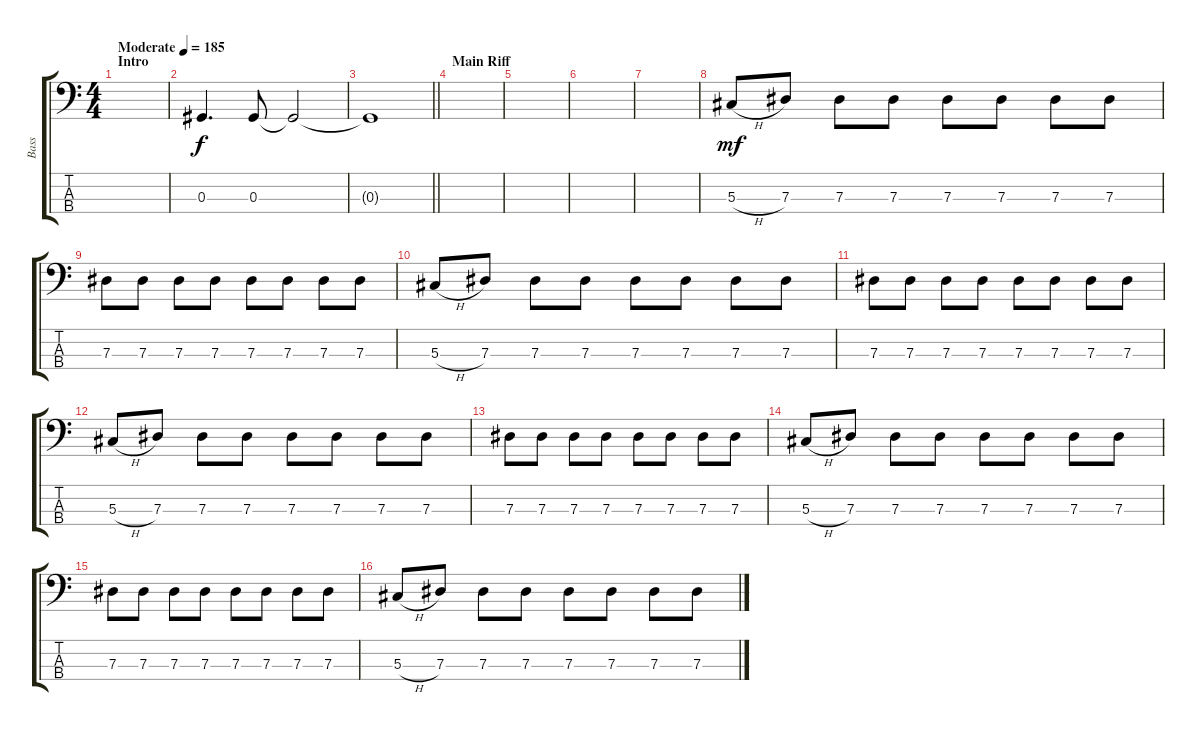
\track ("Bass" "Bass") {instrument electricbassfinger}
\staff {score tabs}
\tuning (Gb2 Db2 Ab1 Eb1) {hide}
\ts (4 4)
\section ("" "Intro")
\tempo (185 "Moderate")
\clef f4
\ks c
|
0.3.4{d} 0.3.8 0.3{t}.2 |
\barLineRight lightlight
0.3{t}.1 |
\section ("" "Main Riff")
|
|
|
|
5.3{h}.8{dy mf} 7.3.8 7.3.8 7.3.8 7.3.8 7.3.8 7.3.8 7.3.8 |
7.3.8 7.3.8 7.3.8 7.3.8 7.3.8 7.3.8 7.3.8 7.3.8 |
5.3{h}.8 7.3.8 7.3.8 7.3.8 7.3.8 7.3.8 7.3.8 7.3.8 |
7.3.8 7.3.8 7.3.8 7.3.8 7.3.8 7.3.8 7.3.8 7.3.8 |
5.3{h}.8 7.3.8 7.3.8 7.3.8 7.3.8 7.3.8 7.3.8 7.3.8 |
7.3.8 7.3.8 7.3.8 7.3.8 7.3.8 7.3.8 7.3.8 7.3.8 |
5.3{h}.8 7.3.8 7.3.8 7.3.8 7.3.8 7.3.8 7.3.8 7.3.8 |
7.3.8 7.3.8 7.3.8 7.3.8 7.3.8 7.3.8 7.3.8 7.3.8 |
5.3{h}.8 7.3.8 7.3.8 7.3.8 7.3.8 7.3.8 7.3.8 7.3.8
